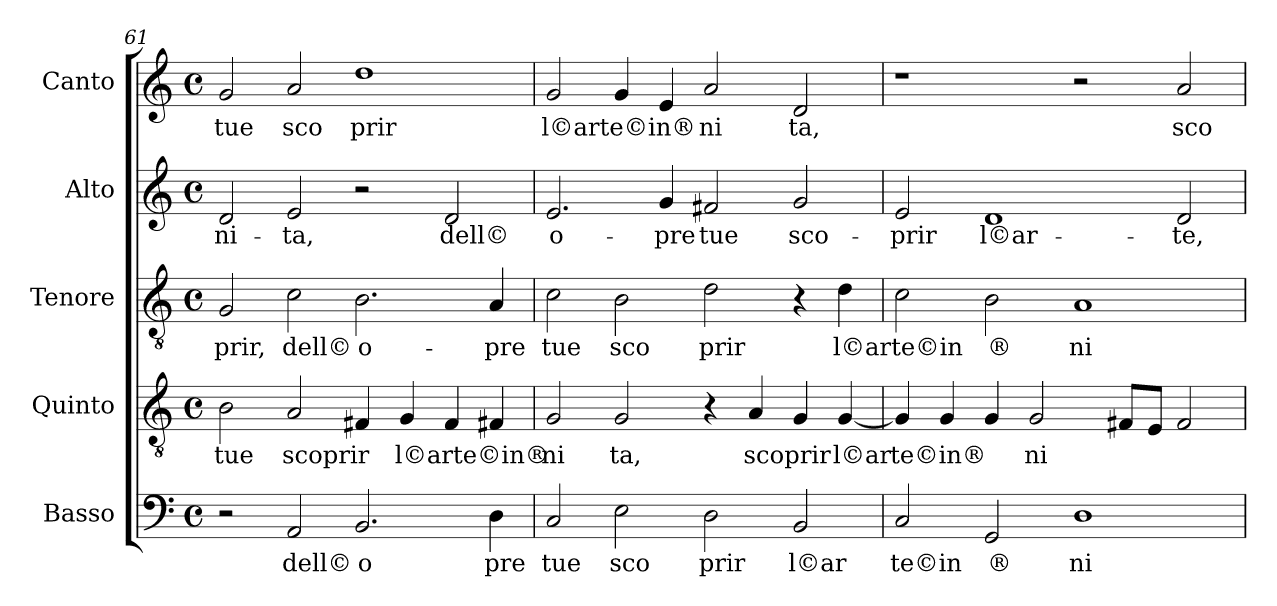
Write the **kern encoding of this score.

**kern	**text	**kern	**text	**kern	**text	**kern	**text	**kern	**text
*part5	*part5	*part4	*part4	*part3	*part3	*part2	*part2	*part1	*part1
*staff5	*staff5	*staff4	*staff4	*staff3	*staff3	*staff2	*staff2	*staff1	*staff1
*I"Basso	*	*I"Quinto	*	*I"Tenore	*	*I"Alto	*	*I"Canto	*
*clefF4	*	*clefGv2	*	*clefGv2	*	*clefG2	*	*clefG2	*
*k[]	*	*	*	*	*	*	*	*	*
*C:	*	*	*	*	*	*	*	*	*
*M4/4	*	*M4/4	*	*M4/4	*	*M4/4	*	*M4/4	*
*met(c)	*	*met(c)	*	*met(c)	*	*met(c)	*	*met(c)	*
=61	=61	=61	=61	=61	=61	=61	=61	=61	=61
!	!	!	!LO:LY:b:cj	!	!LO:LY:b:cj	!	!LO:LY:b:cj	!	!LO:LY:b:cj
2r	.	2B\	tue	2G/	-prir,	2d/	-ni-	2g/	tue
!	!LO:LY:b:cj	!	!LO:LY:b	!	!LO:LY:b:cj	!	!LO:LY:b:cj	!	!LO:LY:b:cj
2AA/	dell©	2A/	scoprir	2c\	dell©	2e/	-ta,	2a/	sco
!	!LO:LY:b:cj	!	!	!	!LO:LY:b:cj	!	!	!	!LO:LY:b:cj
2.BB/	o	4F#X/	.	2.B\	o-	2r	.	1dd	prir
!	!	!	!LO:LY:b	!	!	!	!	!	!
.	.	4G/	l©arte©in®	.	.	.	.	.	.
!	!	!	!	!	!	!	!LO:LY:b:cj	!	!
.	.	4F#/	.	.	.	2d/	dell©	.	.
!	!LO:LY:b:cj	!	!	!	!LO:LY:b:cj	!	!	!	!
4D\	pre	4F#X/	.	4A/	-pre	.	.	.	.
!!LO:PB:g=z
=62	=62	=62	=62	=62	=62	=62	=62	=62	=62
!	!LO:LY:b:cj	!	!LO:LY:b:cj	!	!LO:LY:b:cj	!	!LO:LY:b:cj	!	!LO:LY:b
2C/	tue	2G/	ni	2c\	tue	2.e/	o-	2g/	l©arte©in®
!	!LO:LY:b:cj	!	!LO:LY:b:cj	!	!LO:LY:b:cj	!	!	!	!
2E\	sco	2G/	ta,	2B\	sco	.	.	4g/	.
!	!	!	!	!	!	!	!LO:LY:b:cj	!	!
.	.	.	.	.	.	4g/	-pre	4e/	.
!	!LO:LY:b:cj	!	!	!	!LO:LY:b:cj	!	!LO:LY:b:cj	!	!LO:LY:b:cj
2D\	prir	4r	.	2d\	prir	2f#X/	tue	2a/	ni
!	!	!	!LO:LY:b	!	!	!	!	!	!
.	.	4A/	scoprir	.	.	.	.	.	.
!	!LO:LY:b:cj	!	!	!	!	!	!LO:LY:b:cj	!	!LO:LY:b:cj
2BB/	l©ar	4G/	.	4r	.	2g/	sco-	2d/	ta,
!	!	!	!LO:LY:b	!	!LO:LY:b	!	!	!	!
.	.	[<4G/	l©ar	4d\	l©arte©in	.	.	.	.
=63	=63	=63	=63	=63	=63	=63	=63	=63	=63
!	!LO:LY:b:cj	!	!LO:LY:b	!	!	!	!LO:LY:b:cj	!	!
2C/	te©in	4G/]	te©in®	2c\	.	2e/	-prir	1r	.
.	.	4G/	.	.	.	.	.	.	.
!	!LO:LY:b:cj	!	!	!	!LO:LY:b:cj	!	!LO:LY:b:cj	!	!
2GG/	®	4G/	.	2B\	®	1d	l©ar-	.	.
!	!	!	!LO:LY:b:cj	!	!	!	!	!	!
.	.	2G/	ni	.	.	.	.	.	.
!	!LO:LY:b:cj	!	!	!	!LO:LY:b:cj	!	!	!	!
1D	ni	.	.	1A	ni	.	.	2r	.
.	.	8F#X/L	.	.	.	.	.	.	.
.	.	8E/J	.	.	.	.	.	.	.
!	!	!	!	!	!	!	!LO:LY:b:cj	!	!LO:LY:b:cj
.	.	2F#/	.	.	.	2d/	-te,	2a/	sco
=	=	=	=	=	=	=	=	=	=
*-	*-	*-	*-	*-	*-	*-	*-	*-	*-
